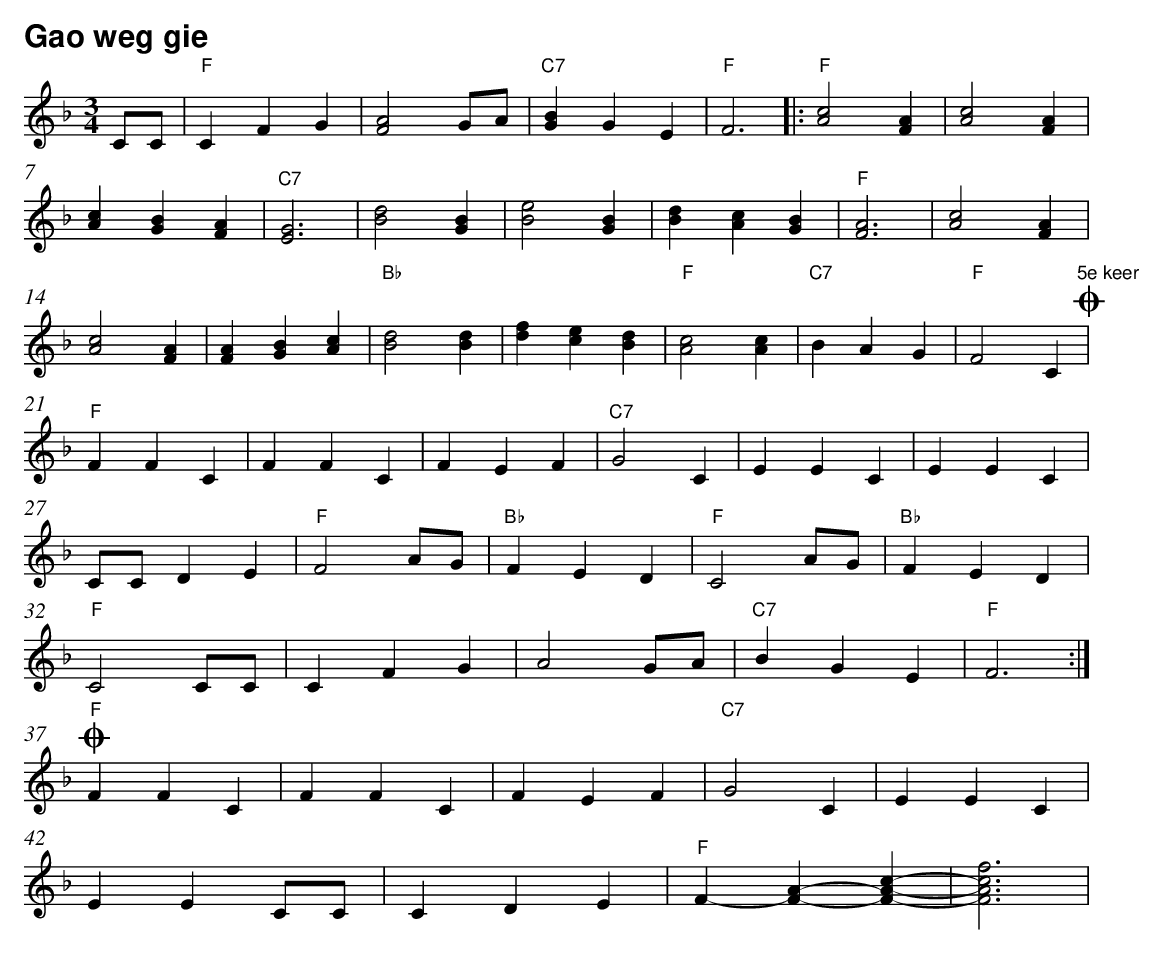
X:1
T:Gao weg gie
L:1/4
M:3/4
K:F
C/C/ |"F" C F G | [AF]2 G/A/ |"C7" [BG] G E |"F" F3 |: "F"[cA]2 [AF] | [cA]2 [AF] |$
[cA] [BG] [AF] |"C7" [GE]3 | [dB]2 [BG] | [eB]2 [BG] | [dB] [cA] [BG] |"F" [AF]3 | [cA]2 [AF] |$
[cA]2 [AF] | [AF] [BG] [cA] |"Bb" [dB]2 [dB] | [fd] [ec] [dB] |"F" [cA]2 [cA] |"C7" B A G |"F" F2 C "5e keer"!coda! |$
"F" F F C | F F C | F E F |"C7" G2 C | E E C | E E C |$
C/C/ D E |"F" F2 A/G/ |"Bb"  F E D | "F"C2 A/G/ |"Bb" F E D |$
"F" C2 C/C/ | C F G | A2 G/A/ |"C7" B G E | "F"F3 :| $
!coda!"F" F F C | F F C | F E F |"C7" G2 C | E E C |$
E E C/C/ | C D E | "F" F- [AF]- [FAc]- | [fcAF]3 |
